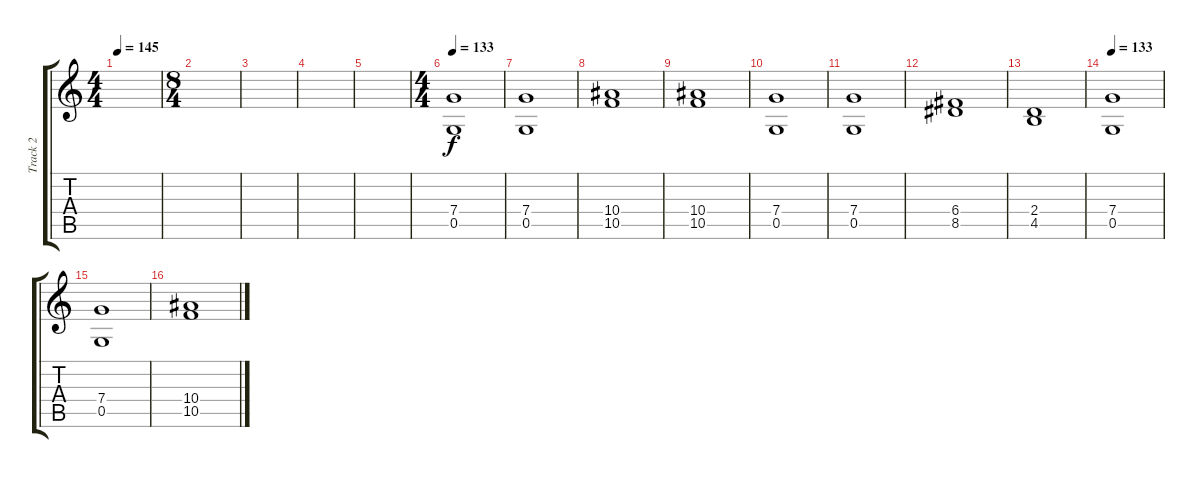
\track ("Track 2" "Track 2") {instrument distortionguitar}
\staff {score tabs}
\tuning (D4 A3 F3 C3 G2 C2) {hide}
\ts (4 4)
\tempo 145
\clef g2
\ks c
|
\ts (8 4)
|
|
|
|
\ts (4 4)
\tempo 133
(7.4 0.5).1 |
(7.4 0.5).1 |
(10.4 10.5).1 |
(10.4 10.5).1 |
(7.4 0.5).1 |
(7.4 0.5).1 |
(6.4 8.5).1 |
(2.4 4.5).1 |
\tempo 133
(7.4 0.5).1 |
(7.4 0.5).1 |
(10.4 10.5).1
